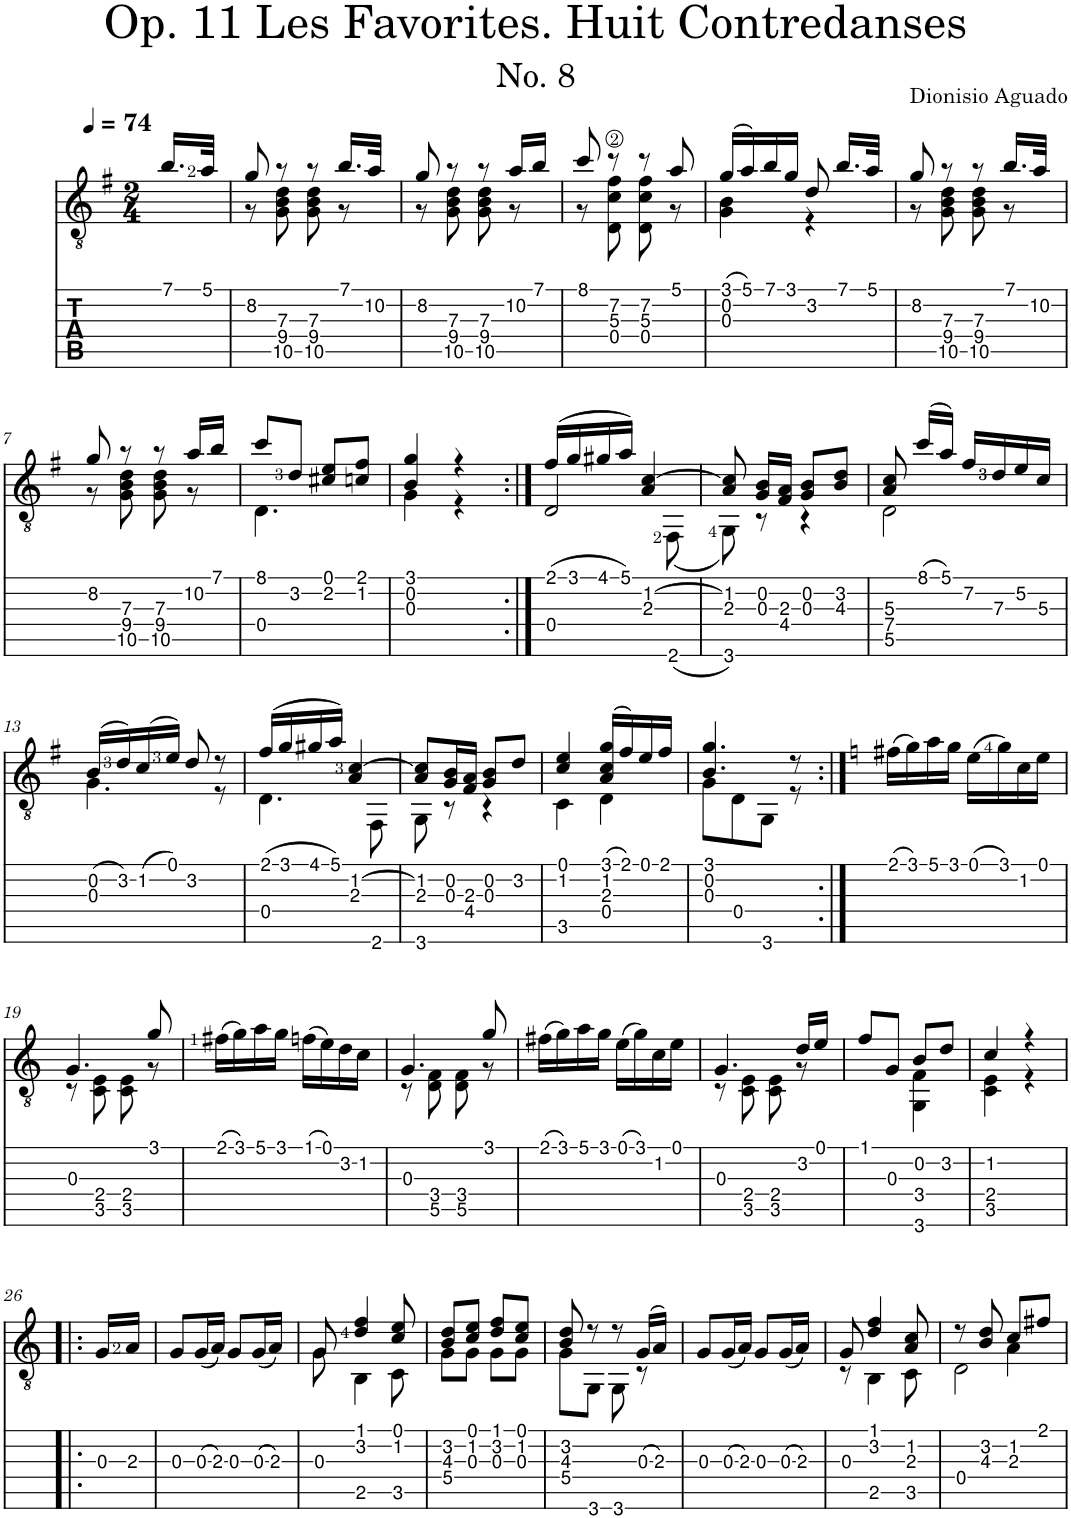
**kern	**kern
*part1	*part1
*staff2	*staff1
*I"Classical Guitar	*
*I'Guit.	*
*stria6	*
*	*clefGv2
*k[f#]	*k[f#]
*G:	*G:
*M2/4	*M2/4
*MM74	*MM74
=1	=1
16.bLL	16.b/LL
32aJJk	32a/JJk
=2	=2
*^	*^
8g	8r	8g/	8r
8r	8G 8B 8d	8r	8G\ 8B\ 8d\
8r	8G 8B 8d	8r	8G\ 8B\ 8d\
16.bLL	8r	16.b/LL	8r
32aJJk	.	32a/JJk	.
=3	=3	=3	=3
8g	8r	8g/	8r
8r	8G 8B 8d	8r	8G\ 8B\ 8d\
8r	8G 8B 8d	8r	8G\ 8B\ 8d\
16aLL	8r	16a/LL	8r
16bJJ	.	16b/JJ	.
=4	=4	=4	=4
8cc	8r	8cc/	8r
8r	8D> 8c> 8f#>	8r	8D\> 8c\> 8f#\>
8r	8D 8c 8f#	8r	8D\ 8c\ 8f#\
8a	8r	8a/	8r
=5	=5	=5	=5
16gLL	4G 4B	(16g/LL	4G\ 4B\
16aJ	.	16a/)	.
16bL	.	16b/	.
16gJJ	.	16g/JJ	.
8dL	4r	8d/	4r
16.bL	.	16.b/LL	.
32aJJk	.	32a/JJk	.
=6	=6	=6	=6
8g	8r	8g/	8r
8r	8G 8B 8d	8r	8G\ 8B\ 8d\
8r	8G 8B 8d	8r	8G\ 8B\ 8d\
16.bLL	8r	16.b/LL	8r
32aJJk	.	32a/JJk	.
!!LO:LB:g=z	!!
=7	=7	=7	=7
8g	8r	8g/	8r
8r	8G 8B 8d	8r	8G\ 8B\ 8d\
8r	8G 8B 8d	8r	8G\ 8B\ 8d\
16aLL	8r	16a/LL	8r
16bJJ	.	16b/JJ	.
=8	=8	=8	=8
8ccL	4.D	8cc/L	4.D\
8dJ	.	8d/J	.
8c#X\ 8e\L	.	8c#X/ 8e/L	.
8cn\ 8f#\J	8r	8cn/ 8f#/J	8ryy
=9	=9	=9	=9
4B 4g	4G	4B/ 4g/	4G\
4r	4r	4r	4r
=10:|!	=10:|!	=10:|!	=10:|!
*	*^	*	*^
16f#LL	4.r	2D	(16f#/LL	4.ryy	2D/
16gJ	.	.	16g/	.	.
16g#XL	.	.	16g#X/	.	.
16aJJ	.	.	16a/JJ)	.	.
4A [4c	.	.	4A/ [4c/	.	.
.	8FF#	.	.	(8FF#\	.
*	*v	*v	*	*	*
*	*	*	*v	*v
=11	=11	=11	=11
8A\ 8c]\L	8GG	8A/ 8c/]	8GG\)
16G\ 16B\L	8r	16G/ 16B/LL	8r
16F#\ 16A\JJ	.	16F#/ 16A/JJ	.
8G\ 8B\L	4r	8G/ 8B/L	4r
8B\ 8d\J	.	8B/ 8d/J	.
=12	=12	=12	=12
8A\ 8c\L	2D	8A/ 8c/	2D\
16ccL	.	(16cc/LL	.
16aJJ	.	16a/JJ)	.
16f#LL	.	16f#/LL	.
16dJ	.	16d/	.
16eL	.	16e/	.
16cJJ	.	16c/JJ	.
!!LO:LB:g=z	!!
=13	=13	=13	=13
16BLL	4.G	(16B/LL	4.G\
16dJ	.	16d/)	.
16cL	.	(16c/	.
16eJJ	.	16e/JJ)	.
8d	.	8d/	.
8r	8r	8r	8r
=14	=14	=14	=14
16f#LL	4.D	(16f#/LL	4.D\
16gJ	.	16g/	.
16g#XL	.	16g#X/	.
16aJJ	.	16a/JJ)	.
4A [4c	.	4A/ [4c/	.
.	8FF#	.	8FF#\
=15	=15	=15	=15
8A\ 8c]\L	8GG	8A/ 8c/]L	8GG\
16G\ 16B\L	8r	16G/ 16B/L	8r
16F#\ 16A\JJ	.	16F#/ 16A/JJ	.
8G\ 8B\L	4r	8G/ 8B/L	4r
8dJ	.	8d/J	.
=16	=16	=16	=16
4c 4e	4C	4c/ 4e/	4C\
16A\ 16c\ 16g\LL	4D	(16A/ 16c/ 16g/LL	4D\
16f#J	.	16f#/)	.
16eL	.	16e/	.
16f#JJ	.	16f#/JJ	.
=17	=17	=17	=17
4.B 4.g	8GL	4.B/ 4.g/	8G\L
.	8DJ	.	8D\
.	8GG	.	8GG\J
8r	8r	8r	8r
*v	*v	*	*
*	*v	*v
=18:|!	=18:|!
*k[]	*k[]
*C:	*C:
16f#XLL	(16f#X\LL
16gJ	16g\)
16aL	16a\
16gJJ	16g\JJ
16eLL	(16e\LL
16gJ	16g\)
16cL	16c\
16eJJ	16e\JJ
!!LO:LB:g=z
=19	=19
*^	*^
4.G	8r	4.G/	8r
.	8C 8E	.	8C\ 8E\
.	8C 8E	.	8C\ 8E\
8g	8r	8g/	8r
*v	*v	*	*
*	*v	*v
=20	=20
16f#XLL	(16f#X\LL
16gJ	16g\)
16aL	16a\
16gJJ	16g\JJ
16fnLL	(16fn\LL
16eJ	16e\)
16dL	16d\
16cJJ	16c\JJ
=21	=21
*^	*^
4.G	8r	4.G/	8r
.	8D 8F	.	8D\ 8F\
.	8D 8F	.	8D\ 8F\
8g	8r	8g/	8r
*v	*v	*	*
*	*v	*v
=22	=22
16f#XLL	(16f#X\LL
16gJ	16g\)
16aL	16a\
16gJJ	16g\JJ
16eLL	(16e\LL
16gJ	16g\)
16cL	16c\
16eJJ	16e\JJ
=23	=23
*^	*^
4.G	8r	4.G/	8r
.	8C 8E	.	8C\ 8E\
.	8C 8E	.	8C\ 8E\
16dLL	8r	16d/LL	8r
16eJJ	.	16e/JJ	.
=24	=24	=24	=24
8fL	4r	8f/L	4ryy
8GJ	.	8G/J	.
8BL	4GG 4F	8B/L	4GG\ 4F\
8dJ	.	8d/J	.
=25	=25	=25	=25
4c	4C 4E	4c/	4C\ 4E\
4r	4r	4r	4r
*v	*v	*	*
*	*v	*v
!!LO:LB:g=z
=26!|:	=26!|:
16GLL	16G/LL
16AJJ	16A/JJ
=27	=27
8GL	8G/L
16GL	(16G/L
16AJJ	16A/JJ)
8GL	8G/L
16GL	(16G/L
16AJJ	16A/JJ)
=28	=28
*^	*^
8G	8G	8G/	8G\
4d 4f	4BB	4d/ 4f/	4BB\
8c 8e	8C	8c/ 8e/	8C\
=29	=29	=29	=29
8B\ 8d\L	8GL	8B/ 8d/L	8G\L
8c\ 8e\J	8GJ	8c/ 8e/J	8G\J
8d\ 8f\L	8GL	8d/ 8f/L	8G\L
8c\ 8e\J	8GJ	8c/ 8e/J	8G\J
=30	=30	=30	=30
8B 8d	8GL	8B/ 8d/	8G\L
8r	8GGJ	8r	8GG\J
8r	8GG	8r	8GG\
16GLL	8r	(16G/LL	8r
16AJJ	.	16A/JJ)	.
*v	*v	*	*
*	*v	*v
=31	=31
8GL	8G/L
16GL	(16G/L
16AJJ	16A/JJ)
8GL	8G/L
16GL	(16G/L
16AJJ	16A/JJ)
=32	=32
*^	*^
8G	8r	8G/	8r
4d 4f	4BB	4d/ 4f/	4BB\
8A 8c	8C	8A/ 8c/	8C\
=33	=33	=33	=33
*	*^	*	*^
8r	2D	4r	8r	2D\	4ryy
8B 8d	.	.	8B/ 8d/	.	.
8cL	.	4A	8c/L	.	4A\
8f#XJ	.	.	8f#X/J	.	.
*v	*v	*v	*	*	*
*	*v	*v	*v
=	=
*-	*-
